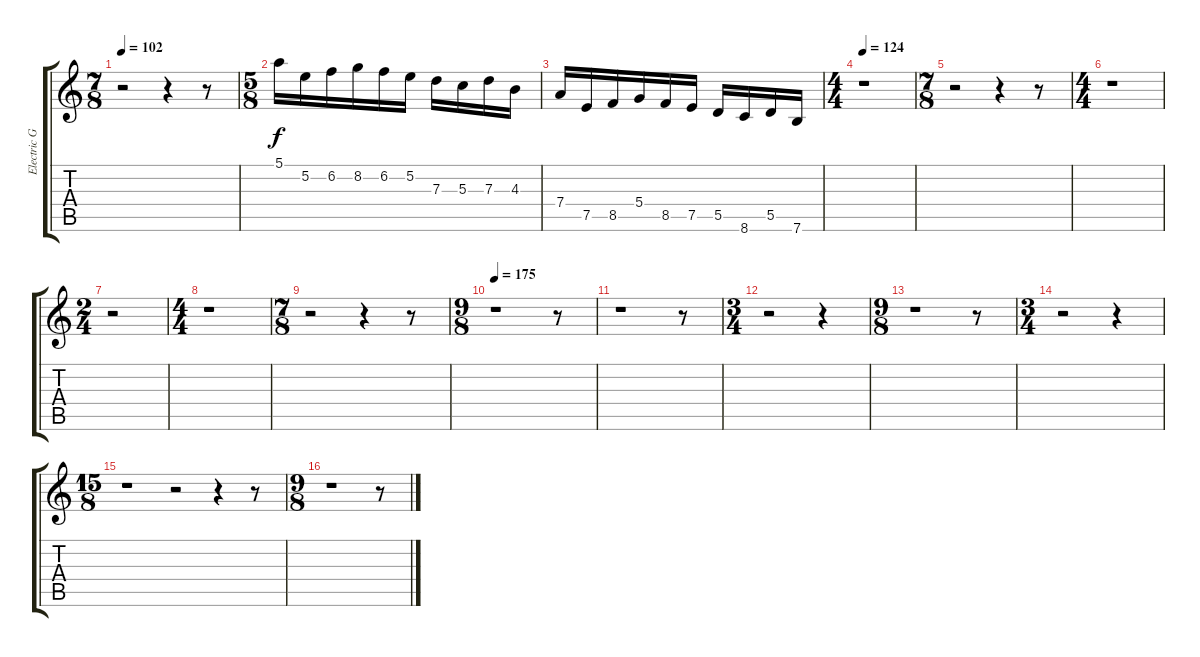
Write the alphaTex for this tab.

\track ("Electric Guitar I - John Petrucci" "Electric G") {instrument distortionguitar}
\staff {score tabs}
\tuning (E4 B3 G3 D3 A2 E2) {hide}
\ts (7 8)
\tempo 102
\clef g2
\ks c
r.2{dy f} r.4 r.8 |
\ts (5 8)
5.1.16{balance 16} 5.2.16 6.2.16 8.2.16 6.2.16 5.2.16 7.3.16 5.3.16 7.3.16 4.3.16 |
7.4.16 7.5.16 8.5.16 5.4.16 8.5.16 7.5.16 5.5.16 8.6.16 5.5.16 7.6.16 |
\ts (4 4)
\tempo 124
r.1 |
\ts (7 8)
r.2 r.4 r.8 |
\ts (4 4)
r.1 |
\ts (2 4)
r.2 |
\ts (4 4)
r.1 |
\ts (7 8)
r.2 r.4 r.8 |
\ts (9 8)
\tempo 175
r.1 r.8 |
r.1 r.8 |
\ts (3 4)
r.2 r.4 |
\ts (9 8)
r.1 r.8 |
\ts (3 4)
r.2 r.4 |
\ts (15 8)
r.1 r.2 r.4 r.8 |
\ts (9 8)
r.1 r.8
